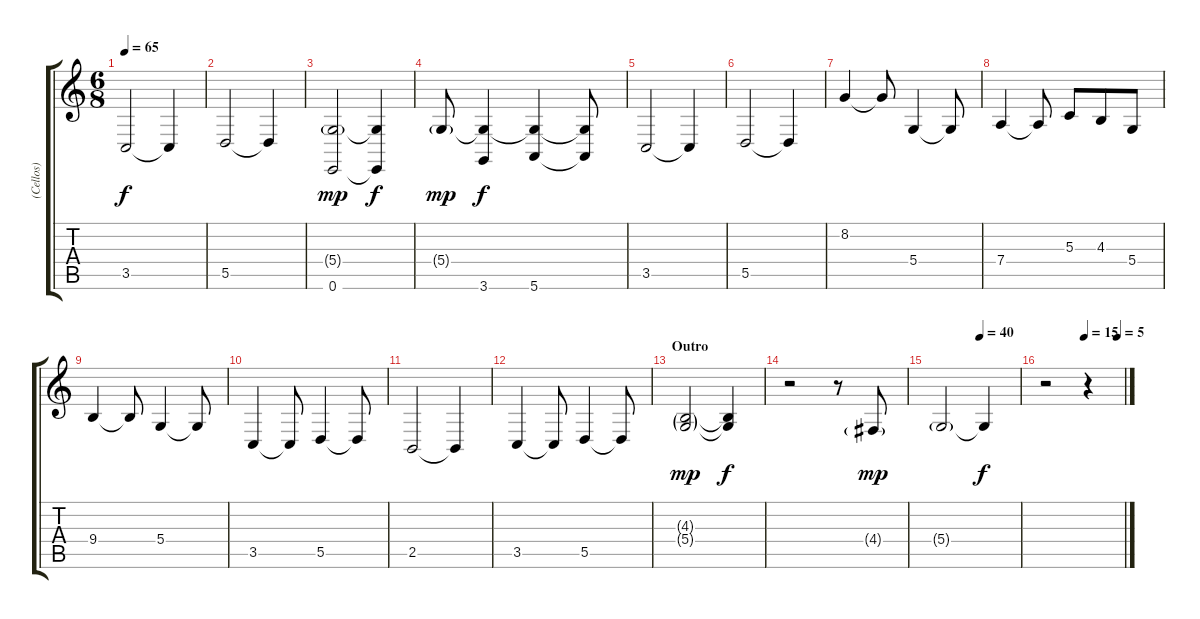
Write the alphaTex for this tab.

\track ("(Cellos)" "(Cellos)") {instrument stringensemble1}
\staff {score tabs}
\tuning (E4 B3 G3 D3 A2 E2) {hide}
\ts (6 8)
\tempo 65
\clef g2
\ks c
3.5.2{dy f} 3.5{t}.4 |
5.5.2 5.5{t}.4 |
(5.4{g} 0.6).2{dy mp} (5.4{t} 0.6{t}).4{dy f} |
5.4{g}.8{dy mp} (5.4{t} 3.6).4{dy f} (5.4{t} 5.6).4 (5.4{t} 5.6{t}).8 |
3.5.2 3.5{t}.4 |
5.5.2 5.5{t}.4 |
8.2.4 8.2{t}.8 5.4.4 5.4{t}.8 |
7.4.4 7.4{t}.8 5.3.8 4.3.8 5.4.8 |
9.4.4 9.4{t}.8 5.4.4 5.4{t}.8 |
3.5.4 3.5{t}.8 5.5.4 5.5{t}.8 |
2.5.2 2.5{t}.4 |
3.5.4 3.5{t}.8 5.5.4 5.5{t}.8 |
\section ("" "Outro")
(4.3{g} 5.4{g}).2{dy mp} (4.3{t} 5.4{t}).4{dy f} |
r.2 r.8 4.4{g}.8{dy mp} |
\tempo (40 0.5)
5.4{g}.2 5.4{t}.4{dy f} |
\tempo (15 0.5)
\tempo (5 0.9166666666666666)
r.2 r.4
